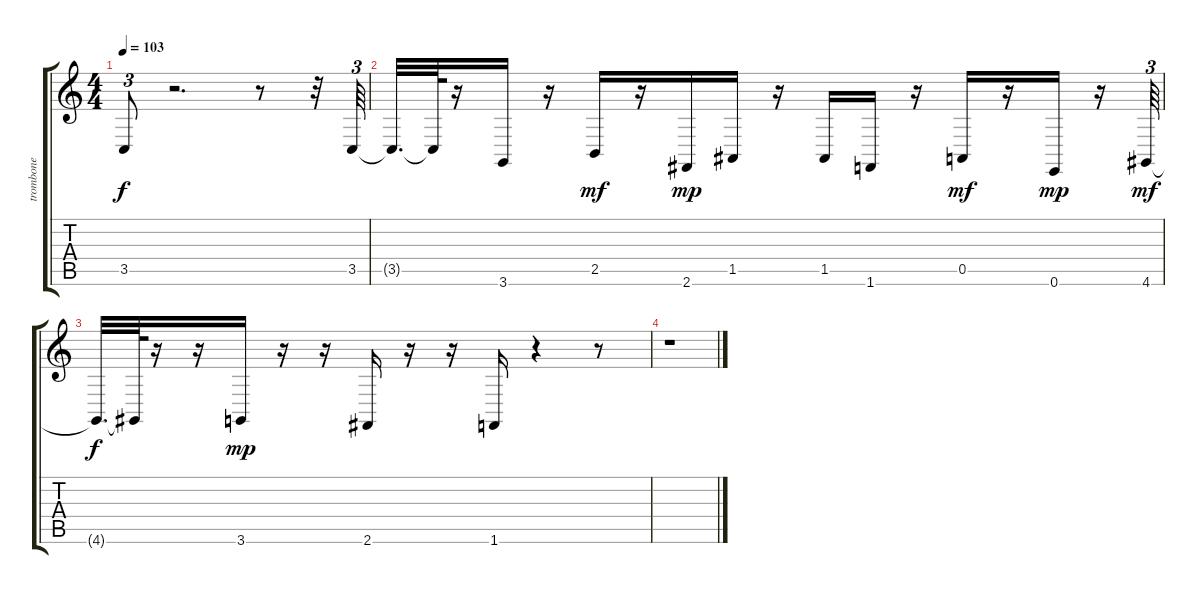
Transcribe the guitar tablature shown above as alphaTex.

\track ("trombone" "trombone") {instrument trombone}
\staff {score tabs}
\tuning (E4 B3 G3 D3 A2 E2) {hide}
\ts (4 4)
\tempo 103
\clef g2
\ks c
3.5{t}.8{tu (3 2) dy f} r.2{d} r.8 r.32 3.5.64{tu (3 2)} |
3.5{t}.32{d} 3.5{t}.64 r.16 3.6.16 r.16 2.5.16{dy mf} r.16 2.6.16{dy mp} 1.5.16 r.16 1.5.16 1.6.16 r.16 0.5.16{dy mf} r.16 0.6.16{dy mp} r.16 4.6.64{tu (3 2) dy mf} |
4.6{t}.32{d dy f} 4.6{t}.64 r.16 r.16 3.6.16{dy mp} r.16 r.16 2.6.16 r.16 r.16 1.6.16 r.4 r.8 |
r.1
